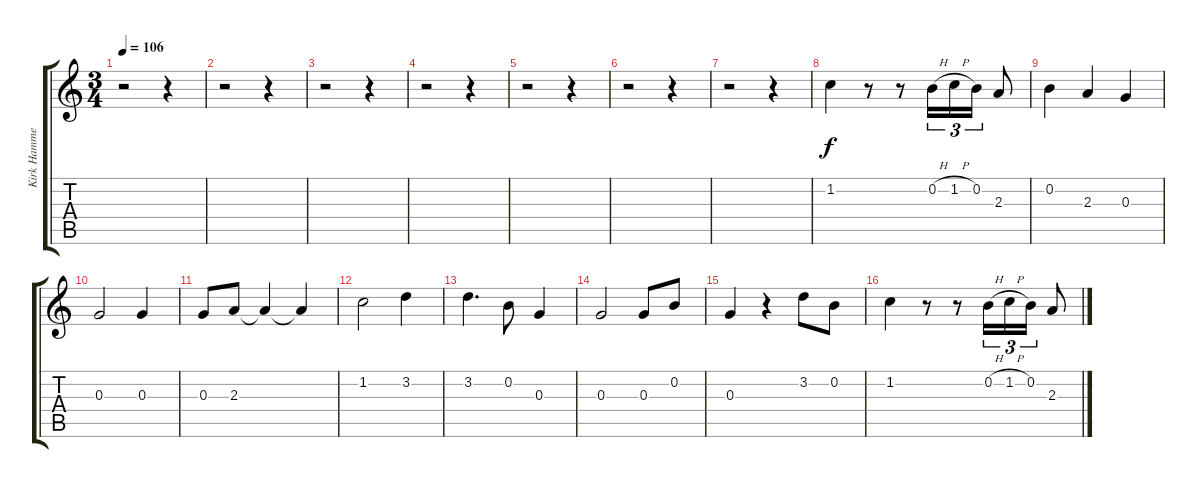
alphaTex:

\track ("Kirk Hammet" "Kirk Hamme") {instrument distortionguitar}
\staff {score tabs}
\tuning (E4 B3 G3 D3 A2 E2) {hide}
\ts (3 4)
\tempo 106
\clef g2
\ks c
r.2{dy f} r.4 |
r.2 r.4 |
r.2 r.4 |
r.2 r.4 |
r.2 r.4 |
r.2 r.4 |
r.2 r.4 |
1.2.4{instrument electricguitarclean} r.8 r.8 0.2{h}.16{tu (3 2)} 1.2{h}.16{tu (3 2)} 0.2.16{tu (3 2)} 2.3.8 |
0.2.4{instrument electricguitarclean} 2.3.4 0.3.4 |
0.3.2{instrument electricguitarclean} 0.3.4 |
0.3.8{instrument electricguitarclean} 2.3.8 2.3{t}.4 2.3{t}.4 |
1.2.2{instrument electricguitarclean} 3.2.4 |
3.2.4{d instrument electricguitarclean} 0.2.8 0.3.4 |
0.3.2{instrument electricguitarclean} 0.3.8 0.2.8 |
0.3.4{instrument electricguitarclean} r.4 3.2.8 0.2.8 |
1.2.4{instrument electricguitarclean} r.8 r.8 0.2{h}.16{tu (3 2)} 1.2{h}.16{tu (3 2)} 0.2.16{tu (3 2)} 2.3.8
